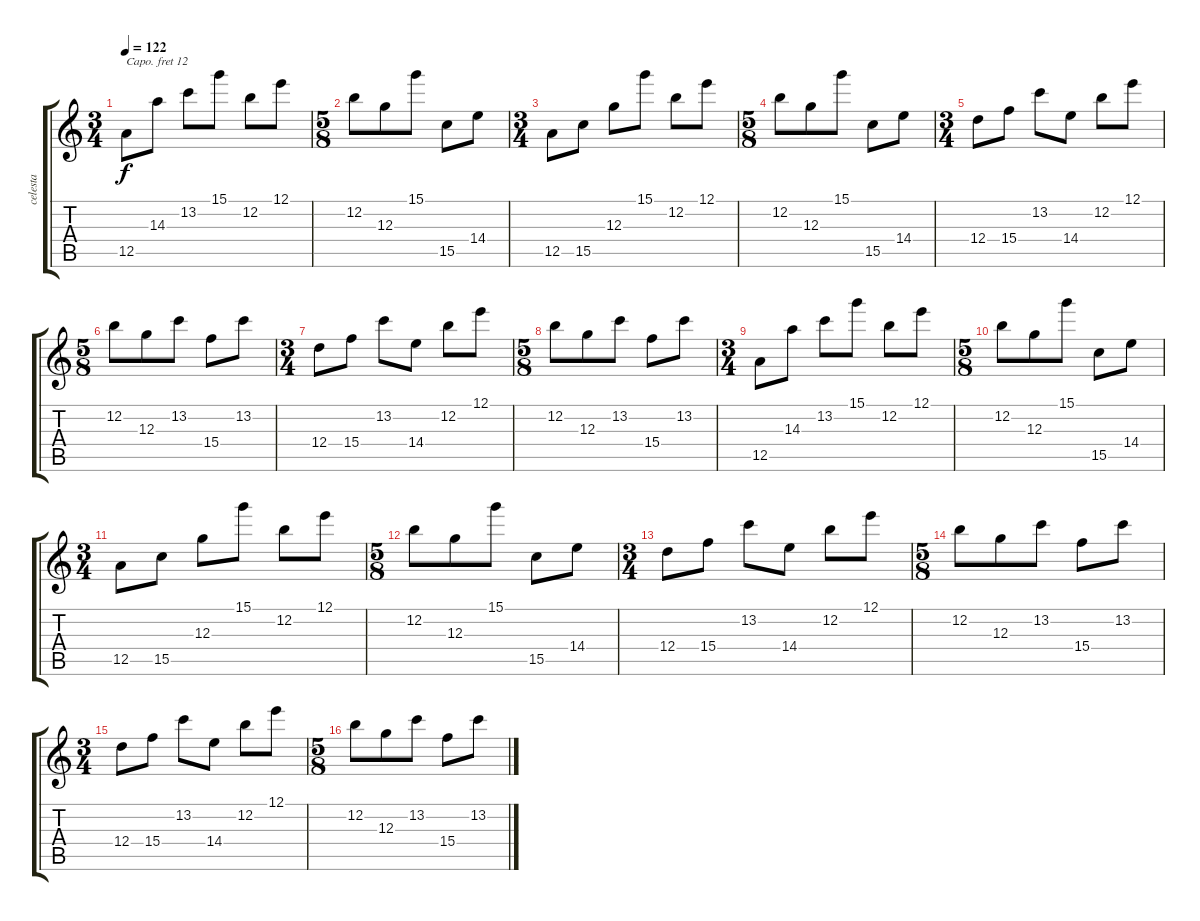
\track ("celesta" "celesta") {instrument celesta}
\staff {score tabs}
\capo 12
\tuning (E4 B3 G3 D3 A2 E2) {hide}
\ts (3 4)
\tempo 122
\clef g2
\ks c
12.5.8{dy f instrument celesta} 14.3.8 13.2.8 15.1.8 12.2.8 12.1.8 |
\ts (5 8)
12.2.8 12.3.8 15.1.8 15.5.8 14.4.8 |
\ts (3 4)
12.5.8 15.5.8 12.3.8 15.1.8 12.2.8 12.1.8 |
\ts (5 8)
12.2.8 12.3.8 15.1.8 15.5.8 14.4.8 |
\ts (3 4)
12.4.8 15.4.8 13.2.8 14.4.8 12.2.8 12.1.8 |
\ts (5 8)
12.2.8 12.3.8 13.2.8 15.4.8 13.2.8 |
\ts (3 4)
12.4.8 15.4.8 13.2.8 14.4.8 12.2.8 12.1.8 |
\ts (5 8)
12.2.8 12.3.8 13.2.8 15.4.8 13.2.8 |
\ts (3 4)
12.5.8 14.3.8 13.2.8 15.1.8 12.2.8 12.1.8 |
\ts (5 8)
12.2.8 12.3.8 15.1.8 15.5.8 14.4.8 |
\ts (3 4)
12.5.8 15.5.8 12.3.8 15.1.8 12.2.8 12.1.8 |
\ts (5 8)
12.2.8 12.3.8 15.1.8 15.5.8 14.4.8 |
\ts (3 4)
12.4.8 15.4.8 13.2.8 14.4.8 12.2.8 12.1.8 |
\ts (5 8)
12.2.8 12.3.8 13.2.8 15.4.8 13.2.8 |
\ts (3 4)
12.4.8 15.4.8 13.2.8 14.4.8 12.2.8 12.1.8 |
\ts (5 8)
12.2.8 12.3.8 13.2.8 15.4.8 13.2.8
